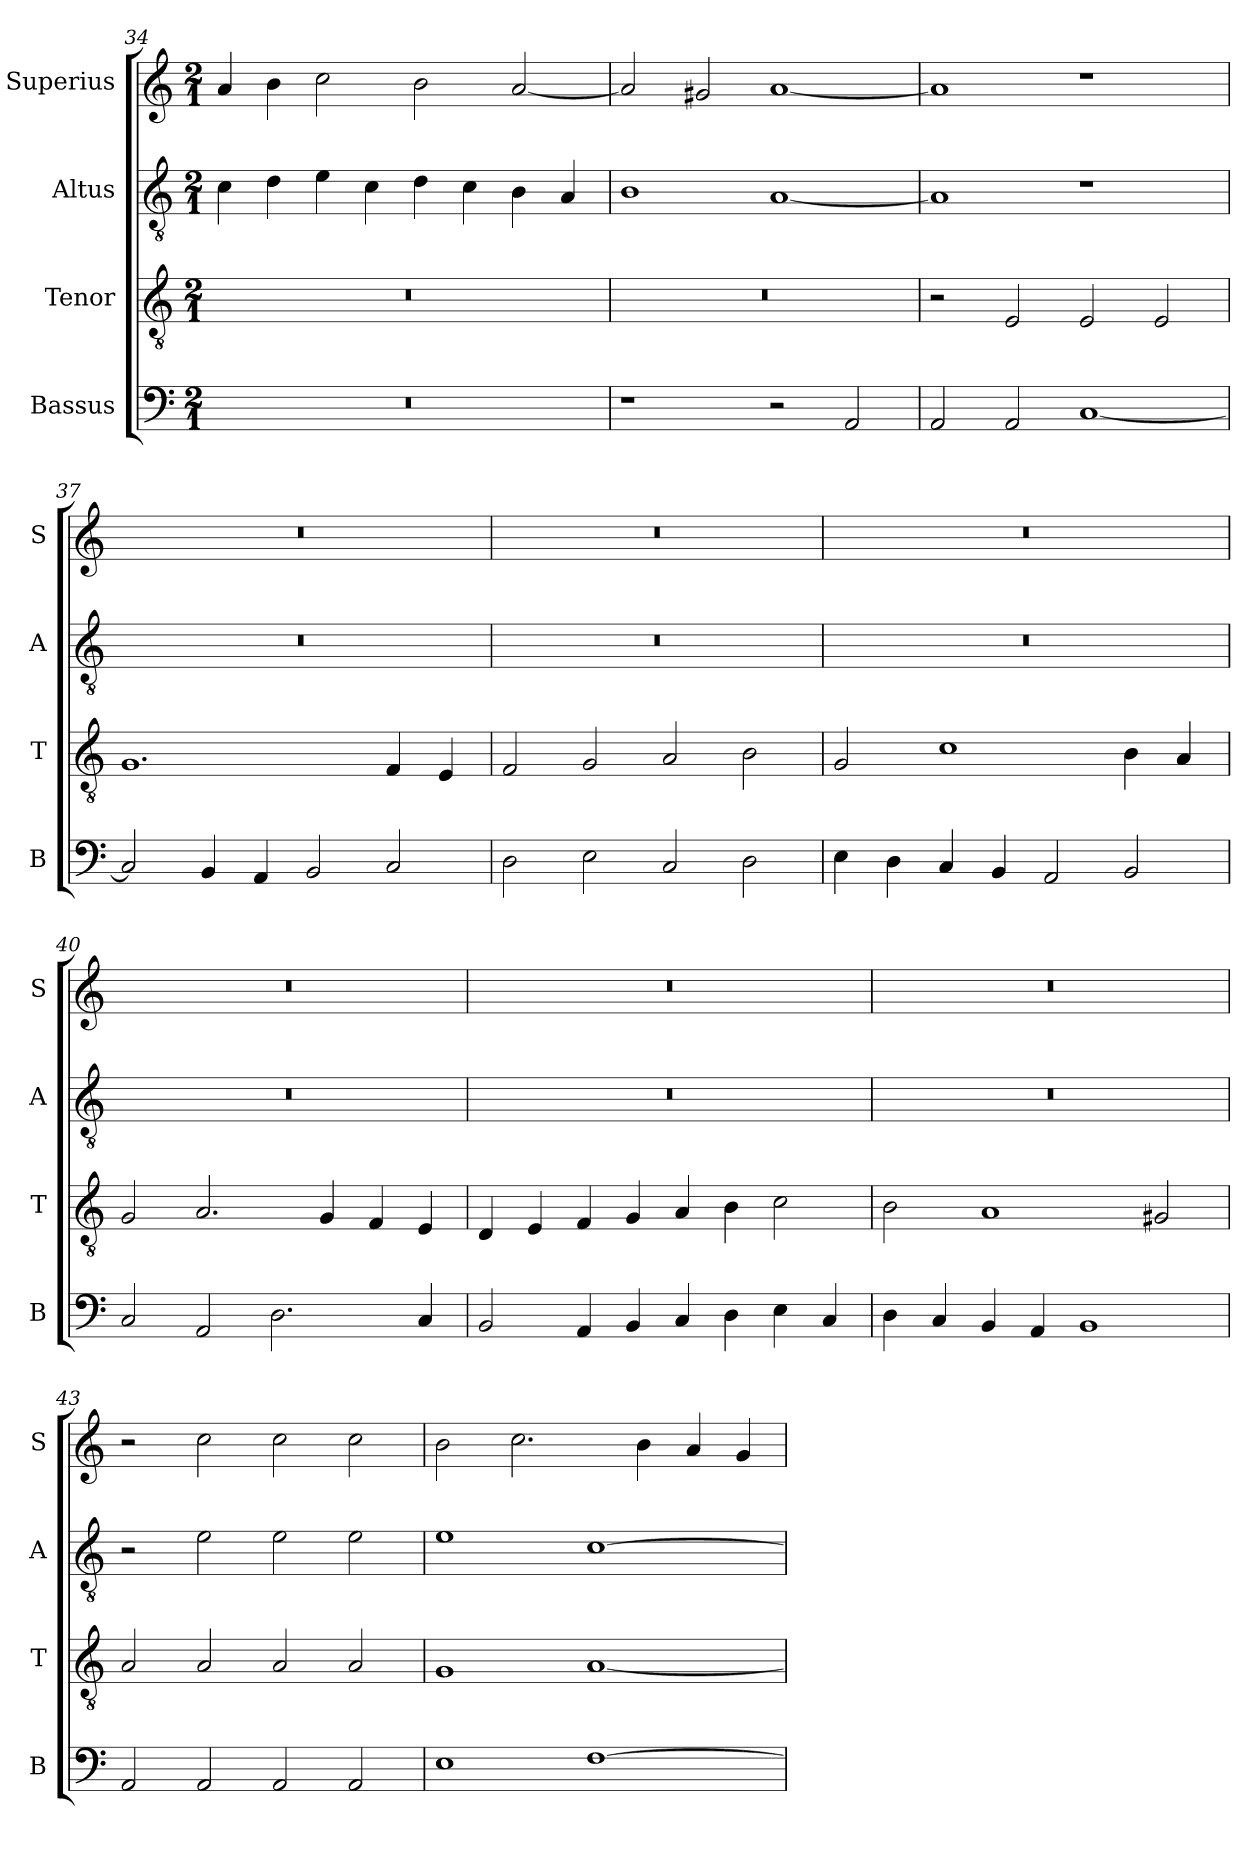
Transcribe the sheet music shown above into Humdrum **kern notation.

**kern	**kern	**kern	**kern
*part4	*part3	*part2	*part1
*staff4	*staff3	*staff2	*staff1
*I"Bassus	*I"Tenor	*I"Altus	*I"Superius
*I'B	*I'T	*I'A	*I'S
*clefF4	*clefGv2	*clefGv2	*clefG2
*k[]	*k[]	*k[]	*k[]
*M2/1	*M2/1	*M2/1	*M2/1
=34	=34	=34	=34
0r	0r	4c	4a
.	.	4d	4b
.	.	4e	2cc
.	.	4c	.
.	.	4d	2b
.	.	4c	.
.	.	4B	[2a
.	.	4A	.
=35	=35	=35	=35
1r	0r	1B	2a]
.	.	.	2g#X
2r	.	[1A	[1a
2AA	.	.	.
=36	=36	=36	=36
2AA	2r	1A]	1a]
2AA	2E	.	.
[1C	2E	1r	1r
.	2E	.	.
=37	=37	=37	=37
2C]	1.G	0r	0r
4BB	.	.	.
4AA	.	.	.
2BB	.	.	.
2C	4F	.	.
.	4E	.	.
=38	=38	=38	=38
2D	2F	0r	0r
2E	2G	.	.
2C	2A	.	.
2D	2B	.	.
=39	=39	=39	=39
4E	2G	0r	0r
4D	.	.	.
4C	1c	.	.
4BB	.	.	.
2AA	.	.	.
2BB	4B	.	.
.	4A	.	.
=40	=40	=40	=40
2C	2G	0r	0r
2AA	2.A	.	.
2.D	.	.	.
.	4G	.	.
.	4F	.	.
4C	4E	.	.
=41	=41	=41	=41
2BB	4D	0r	0r
.	4E	.	.
4AA	4F	.	.
4BB	4G	.	.
4C	4A	.	.
4D	4B	.	.
4E	2c	.	.
4C	.	.	.
=42	=42	=42	=42
4D	2B	0r	0r
4C	.	.	.
4BB	1A	.	.
4AA	.	.	.
1BB	.	.	.
.	2G#X	.	.
=43	=43	=43	=43
2AA	2A	2r	2r
2AA	2A	2e	2cc
2AA	2A	2e	2cc
2AA	2A	2e	2cc
=44	=44	=44	=44
1E	1G	1e	2b
.	.	.	2.cc
[1F	[1A	[1c	.
.	.	.	4b
.	.	.	4a
.	.	.	4g
=	=	=	=
*-	*-	*-	*-
